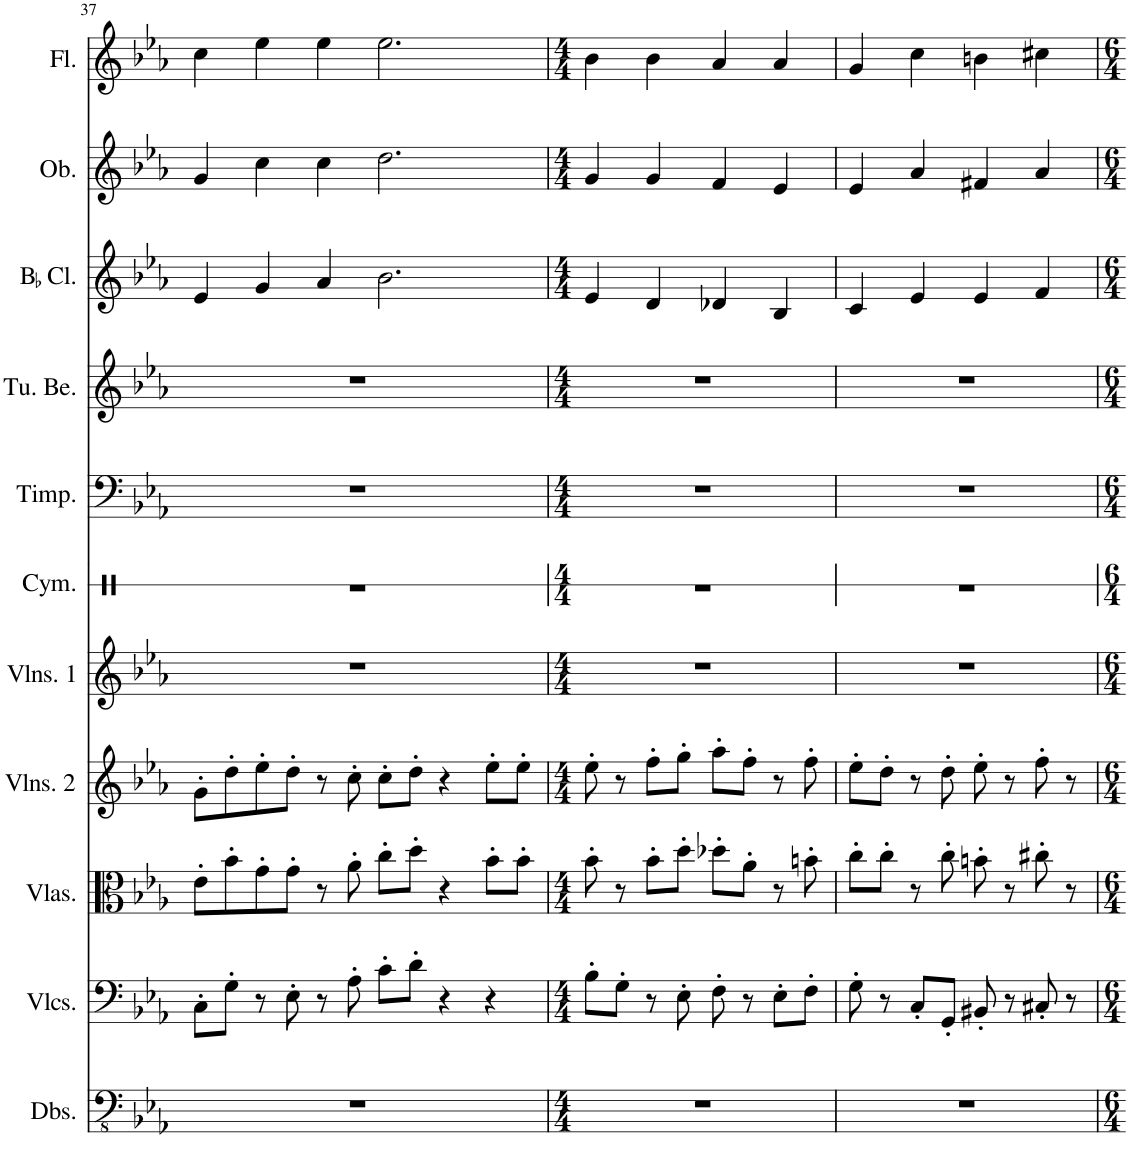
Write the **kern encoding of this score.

**kern	**kern	**kern	**kern	**kern	**kern	**kern	**kern	**kern	**kern	**kern
*part11	*part10	*part9	*part8	*part7	*part6	*part5	*part4	*part3	*part2	*part1
*staff11	*staff10	*staff9	*staff8	*staff7	*staff6	*staff5	*staff4	*staff3	*staff2	*staff1
*I"Double Basses	*I"Violoncellos	*I"Violas	*I"Violins 2	*I"Violins 1	*I"Cymbal	*I"Timpani	*I"Tubular Bells	*I"BaccidentalFlat Clarinet	*I"Oboe	*I"Flute
*I'Dbs.	*I'Vlcs.	*I'Vlas.	*I'Vlns. 2	*I'Vlns. 1	*I'Cym.	*I'Timp.	*I'Tu. Be.	*I'BaccidentalFlat Cl.	*I'Ob.	*I'Fl.
!!LO:PB:g=z
*clefFv4	*clefF4	*clefC3	*clefG2	*clefG2	*clefX	*clefF4	*clefG2	*clefG2	*clefG2	*clefG2
*	*	*	*	*	*	*	*	*ITrd1c2	*	*
*k[b-e-a-]	*k[b-e-a-]	*k[b-e-a-]	*k[b-e-a-]	*k[b-e-a-]	*k[]	*k[b-e-a-]	*k[b-e-a-]	*k[b-e-a-]	*k[b-e-a-]	*k[b-e-a-]
*M6/4	*M6/4	*M6/4	*M6/4	*M6/4	*M6/4	*M6/4	*M6/4	*M6/4	*M6/4	*M6/4
=37	=37	=37	=37	=37	=37	=37	=37	=37	=37	=37
1.r	8C'\L	8e-'\L	8g'\L	1.r	1.r	1.r	1.r	4e-/	4g/	4cc\
.	8G'\J	8b-'\	8dd'\	.	.	.	.	.	.	.
.	8r	8g'\	8ee-'\	.	.	.	.	4g/	4cc\	4ee-\
.	8E-'\	8g'\J	8dd'\J	.	.	.	.	.	.	.
.	8r	8r	8r	.	.	.	.	4a-/	4cc\	4ee-\
.	8A-'\	8a-'\	8cc'\	.	.	.	.	.	.	.
.	8c'\L	8cc'\L	8cc'\L	.	.	.	.	2.b-\	2.dd\	2.ee-\
.	8d'\J	8dd'\J	8dd'\J	.	.	.	.	.	.	.
.	4r	4r	4r	.	.	.	.	.	.	.
.	4r	8b-'\L	8ee-'\L	.	.	.	.	.	.	.
.	.	8b-'\J	8ee-'\J	.	.	.	.	.	.	.
=38	=38	=38	=38	=38	=38	=38	=38	=38	=38	=38
*M4/4	*M4/4	*M4/4	*M4/4	*M4/4	*M4/4	*M4/4	*M4/4	*M4/4	*M4/4	*M4/4
1r	8B-'\L	8b-'\	8ee-'\	1r	1r	1r	1r	4e-/	4g/	4b-\
.	8G'\J	8r	8r	.	.	.	.	.	.	.
.	8r	8b-'\L	8ff'\L	.	.	.	.	4d/	4g/	4b-\
.	8E-'\	8dd'\J	8gg'\J	.	.	.	.	.	.	.
.	8F'\	8dd-X'\L	8aa-'\L	.	.	.	.	4d-X/	4f/	4a-/
.	8r	8a-'\J	8ff'\J	.	.	.	.	.	.	.
.	8E-'\L	8r	8r	.	.	.	.	4B-/	4e-/	4a-/
.	8F'\J	8bn'\	8ff'\	.	.	.	.	.	.	.
=39	=39	=39	=39	=39	=39	=39	=39	=39	=39	=39
1r	8G'\	8cc'\L	8ee-'\L	1r	1r	1r	1r	4c/	4e-/	4g/
.	8r	8cc'\J	8dd'\J	.	.	.	.	.	.	.
.	8C'/L	8r	8r	.	.	.	.	4e-/	4a-/	4cc\
.	8GG'/J	8cc'\	8dd'\	.	.	.	.	.	.	.
.	8BB#X'/	8bn'\	8ee-'\	.	.	.	.	4e-/	4f#X/	4bn\
.	8r	8r	8r	.	.	.	.	.	.	.
.	8C#X'/	8cc#X'\	8ff'\	.	.	.	.	4f/	4a-/	4cc#X\
.	8r	8r	8r	.	.	.	.	.	.	.
=	=	=	=	=	=	=	=	=	=	=
*-	*-	*-	*-	*-	*-	*-	*-	*-	*-	*-
